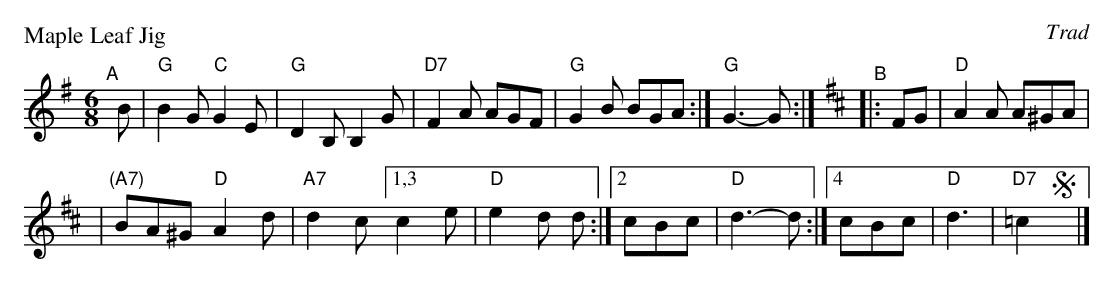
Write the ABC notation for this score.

X:1
P: Maple Leaf Jig
C: Trad
M: 6/8
L: 1/8
K: G
"^A"[|] B \
| "G"B2G "C"G2E | "G"D2B, B,2G | "D7"F2A AGF | "G"G2B BGA :| "G"G3- G :|[K:D] "^B"|: FG | "D"A2A A^GA |
| "(A7)"BA^G "D"A2d | "A7"d2c [1,3 c2e | "D"e2d d :|[2 cBc | "D"d3-d :|[4 cBc | "D"d3 | "D7"=c2 !segno!y|]
